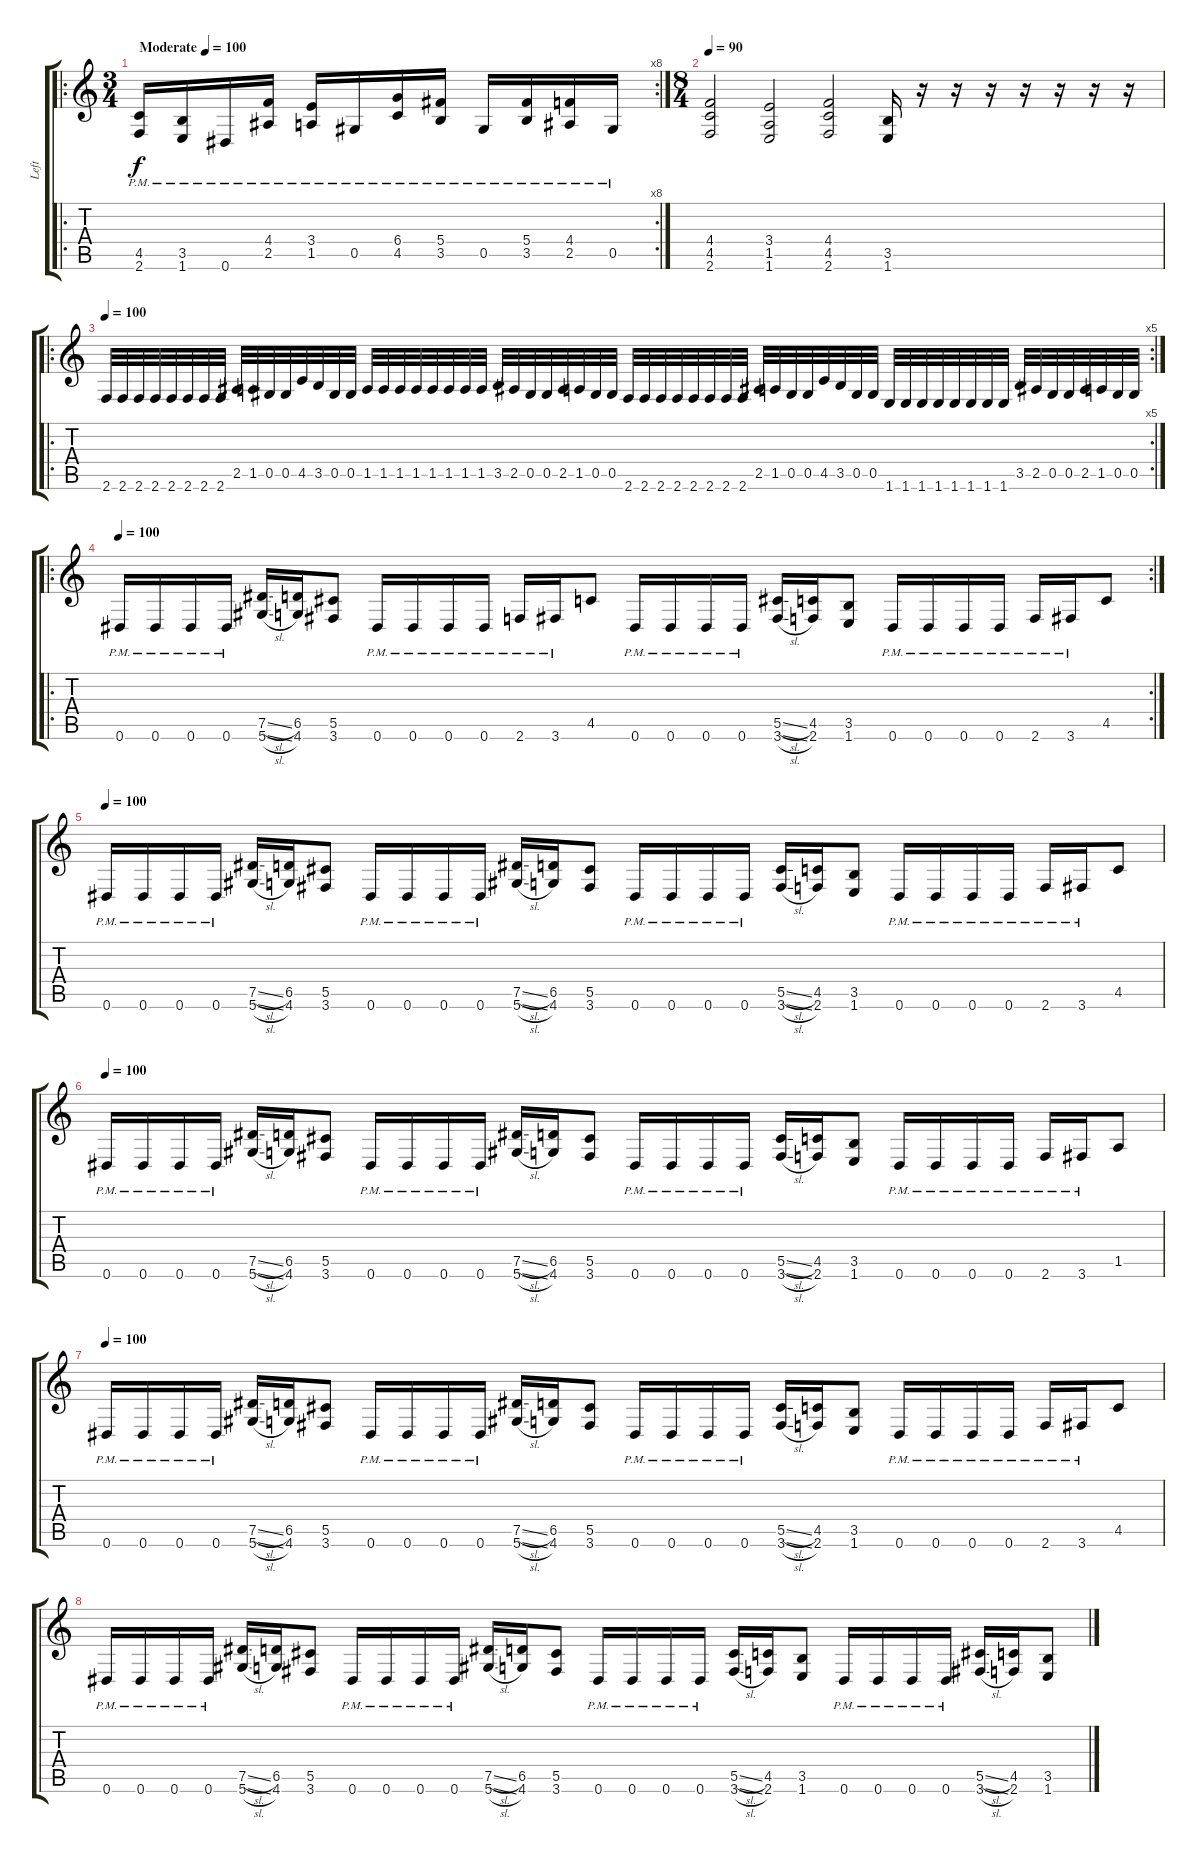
\track ("Left" "Left") {instrument distortionguitar}
\staff {score tabs}
\tuning (Eb4 Bb3 Gb3 Db3 Ab2 Eb2) {hide}
\ro
\rc 8
\ts (3 4)
\tempo (100 "Moderate")
\clef g2
\ks c
(4.5{pm} 2.6{pm}).16{dy f instrument distortionguitar} (3.5{pm} 1.6{pm}).16 0.6{pm}.16 (4.4{pm} 2.5{pm}).16 (3.4{pm} 1.5{pm}).16 0.5{pm}.16 (6.4{pm} 4.5{pm}).16 (5.4{pm} 3.5{pm}).16 0.5{pm}.16 (5.4{pm} 3.5{pm}).16 (4.4{pm} 2.5{pm}).16 0.5{pm}.16 |
\ts (8 4)
\tempo 90
(4.4 4.5 2.6).2 (3.4 1.5 1.6).2 (4.4 4.5 2.6).2 (3.5 1.6).16 r.16 r.16 r.16 r.16 r.16 r.16 r.16 |
\ro
\rc 5
\tempo 100
2.6.32 2.6.32 2.6.32 2.6.32 2.6.32 2.6.32 2.6.32 2.6.32 2.5.32 1.5.32 0.5.32 0.5.32 4.5.32 3.5.32 0.5.32 0.5.32 1.5.32 1.5.32 1.5.32 1.5.32 1.5.32 1.5.32 1.5.32 1.5.32 3.5.32 2.5.32 0.5.32 0.5.32 2.5.32 1.5.32 0.5.32 0.5.32 2.6.32 2.6.32 2.6.32 2.6.32 2.6.32 2.6.32 2.6.32 2.6.32 2.5.32 1.5.32 0.5.32 0.5.32 4.5.32 3.5.32 0.5.32 0.5.32 1.6.32 1.6.32 1.6.32 1.6.32 1.6.32 1.6.32 1.6.32 1.6.32 3.5.32 2.5.32 0.5.32 0.5.32 2.5.32 1.5.32 0.5.32 0.5.32 |
\ro
\rc 2
\tempo 100
0.6{pm}.16 0.6{pm}.16 0.6{pm}.16 0.6{pm}.16 (7.5{sl} 5.6{sl}).16 (6.5 4.6).16 (5.5 3.6).8 0.6{pm}.16 0.6{pm}.16 0.6{pm}.16 0.6{pm}.16 2.6{pm}.16 3.6{pm}.16 4.5.8 0.6{pm}.16 0.6{pm}.16 0.6{pm}.16 0.6{pm}.16 (5.5{sl} 3.6{sl}).16 (4.5 2.6).16 (3.5 1.6).8 0.6{pm}.16 0.6{pm}.16 0.6{pm}.16 0.6{pm}.16 2.6{pm}.16 3.6{pm}.16 4.5.8 |
\tempo 100
0.6{pm}.16 0.6{pm}.16 0.6{pm}.16 0.6{pm}.16 (7.5{sl} 5.6{sl}).16 (6.5 4.6).16 (5.5 3.6).8 0.6{pm}.16 0.6{pm}.16 0.6{pm}.16 0.6{pm}.16 (7.5{sl} 5.6{sl}).16 (6.5 4.6).16 (5.5 3.6).8 0.6{pm}.16 0.6{pm}.16 0.6{pm}.16 0.6{pm}.16 (5.5{sl} 3.6{sl}).16 (4.5 2.6).16 (3.5 1.6).8 0.6{pm}.16 0.6{pm}.16 0.6{pm}.16 0.6{pm}.16 2.6{pm}.16 3.6{pm}.16 4.5.8 |
\tempo 100
0.6{pm}.16 0.6{pm}.16 0.6{pm}.16 0.6{pm}.16 (7.5{sl} 5.6{sl}).16 (6.5 4.6).16 (5.5 3.6).8 0.6{pm}.16 0.6{pm}.16 0.6{pm}.16 0.6{pm}.16 (7.5{sl} 5.6{sl}).16 (6.5 4.6).16 (5.5 3.6).8 0.6{pm}.16 0.6{pm}.16 0.6{pm}.16 0.6{pm}.16 (5.5{sl} 3.6{sl}).16 (4.5 2.6).16 (3.5 1.6).8 0.6{pm}.16 0.6{pm}.16 0.6{pm}.16 0.6{pm}.16 2.6{pm}.16 3.6{pm}.16 1.5.8 |
\tempo 100
0.6{pm}.16 0.6{pm}.16 0.6{pm}.16 0.6{pm}.16 (7.5{sl} 5.6{sl}).16 (6.5 4.6).16 (5.5 3.6).8 0.6{pm}.16 0.6{pm}.16 0.6{pm}.16 0.6{pm}.16 (7.5{sl} 5.6{sl}).16 (6.5 4.6).16 (5.5 3.6).8 0.6{pm}.16 0.6{pm}.16 0.6{pm}.16 0.6{pm}.16 (5.5{sl} 3.6{sl}).16 (4.5 2.6).16 (3.5 1.6).8 0.6{pm}.16 0.6{pm}.16 0.6{pm}.16 0.6{pm}.16 2.6{pm}.16 3.6{pm}.16 4.5.8 |
0.6{pm}.16 0.6{pm}.16 0.6{pm}.16 0.6{pm}.16 (7.5{sl} 5.6{sl}).16 (6.5 4.6).16 (5.5 3.6).8 0.6{pm}.16 0.6{pm}.16 0.6{pm}.16 0.6{pm}.16 (7.5{sl} 5.6{sl}).16 (6.5 4.6).16 (5.5 3.6).8 0.6{pm}.16 0.6{pm}.16 0.6{pm}.16 0.6{pm}.16 (5.5{sl} 3.6{sl}).16 (4.5 2.6).16 (3.5 1.6).8 0.6{pm}.16 0.6{pm}.16 0.6{pm}.16 0.6{pm}.16 (5.5{sl} 3.6{sl}).16 (4.5 2.6).16 (3.5 1.6).8
